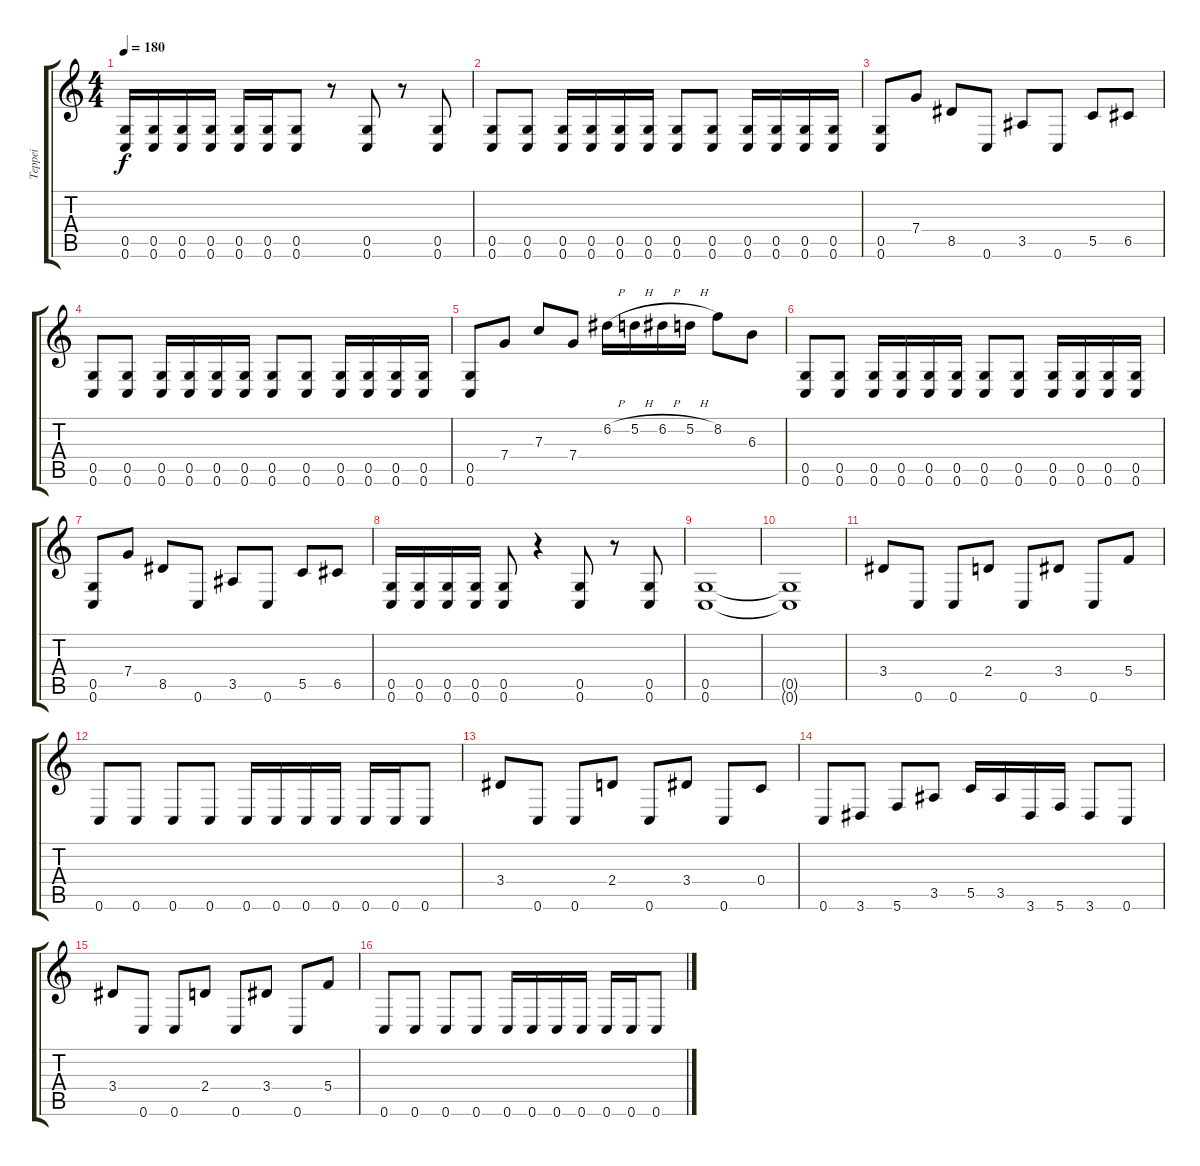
\track ("Teppei" "Teppei") {instrument distortionguitar}
\staff {score tabs}
\tuning (D4 A3 F3 C3 G2 C2) {hide}
\ts (4 4)
\tempo 180
\clef g2
\ks c
(0.5 0.6).16{dy f} (0.5 0.6).16 (0.5 0.6).16 (0.5 0.6).16 (0.5 0.6).16 (0.5 0.6).16 (0.5 0.6).8 r.8 (0.5 0.6).8 r.8 (0.5 0.6).8 |
(0.5 0.6).8 (0.5 0.6).8 (0.5 0.6).16 (0.5 0.6).16 (0.5 0.6).16 (0.5 0.6).16 (0.5 0.6).8 (0.5 0.6).8 (0.5 0.6).16 (0.5 0.6).16 (0.5 0.6).16 (0.5 0.6).16 |
(0.5 0.6).8 7.4.8 8.5.8 0.6.8 3.5.8 0.6.8 5.5.8 6.5.8 |
(0.5 0.6).8 (0.5 0.6).8 (0.5 0.6).16 (0.5 0.6).16 (0.5 0.6).16 (0.5 0.6).16 (0.5 0.6).8 (0.5 0.6).8 (0.5 0.6).16 (0.5 0.6).16 (0.5 0.6).16 (0.5 0.6).16 |
(0.5 0.6).8 7.4.8 7.3.8 7.4.8 6.2{h}.16 5.2{h}.16 6.2{h}.16 5.2{h}.16 8.2.8 6.3.8 |
(0.5 0.6).8 (0.5 0.6).8 (0.5 0.6).16 (0.5 0.6).16 (0.5 0.6).16 (0.5 0.6).16 (0.5 0.6).8 (0.5 0.6).8 (0.5 0.6).16 (0.5 0.6).16 (0.5 0.6).16 (0.5 0.6).16 |
(0.5 0.6).8 7.4.8 8.5.8 0.6.8 3.5.8 0.6.8 5.5.8 6.5.8 |
(0.5 0.6).16 (0.5 0.6).16 (0.5 0.6).16 (0.5 0.6).16 (0.5 0.6).8 r.4 (0.5 0.6).8 r.8 (0.5 0.6).8 |
(0.5 0.6).1 |
(0.5{t} 0.6{t}).1 |
3.4.8 0.6.8 0.6.8 2.4.8 0.6.8 3.4.8 0.6.8 5.4.8 |
0.6.8 0.6.8 0.6.8 0.6.8 0.6.16 0.6.16 0.6.16 0.6.16 0.6.16 0.6.16 0.6.8 |
3.4.8 0.6.8 0.6.8 2.4.8 0.6.8 3.4.8 0.6.8 0.4.8 |
0.6.8 3.6.8 5.6.8 3.5.8 5.5.16 3.5.16 3.6.16 5.6.16 3.6.8 0.6.8 |
3.4.8 0.6.8 0.6.8 2.4.8 0.6.8 3.4.8 0.6.8 5.4.8 |
0.6.8 0.6.8 0.6.8 0.6.8 0.6.16 0.6.16 0.6.16 0.6.16 0.6.16 0.6.16 0.6.8
